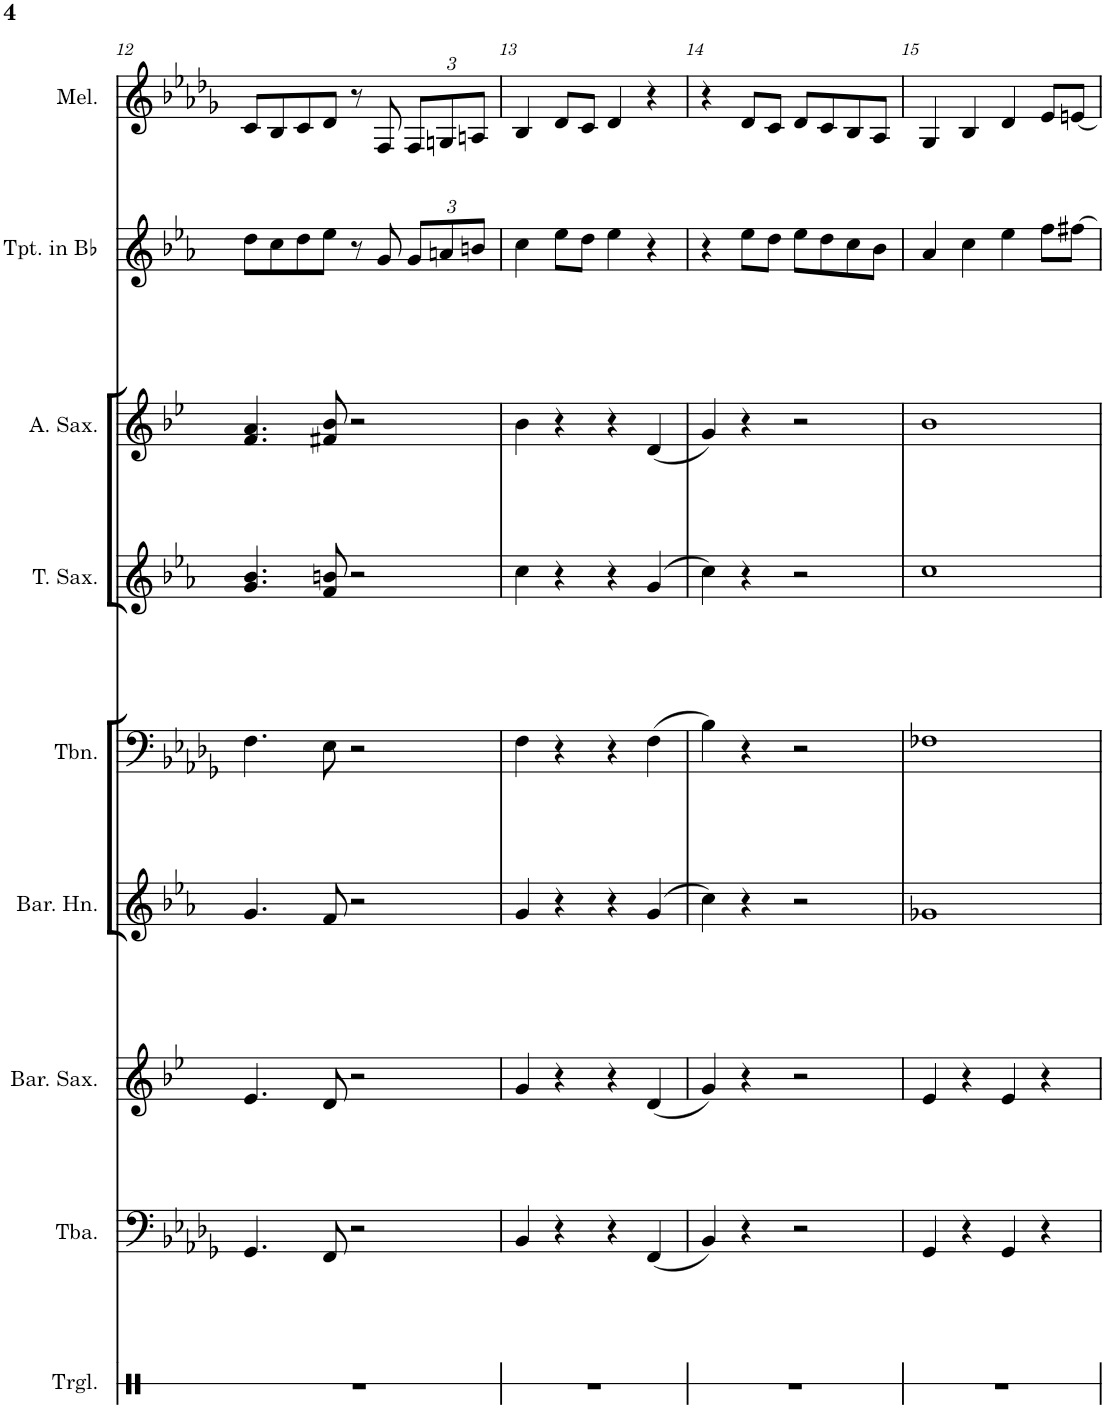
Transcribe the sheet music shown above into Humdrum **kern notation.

**kern	**kern	**kern	**kern	**kern	**kern	**kern	**kern	**kern
*part9	*part8	*part7	*part6	*part5	*part4	*part3	*part2	*part1
*staff9	*staff8	*staff7	*staff6	*staff5	*staff4	*staff3	*staff2	*staff1
*I"Triangle	*I"Tuba	*I"Baritone Saxophone	*I"Baritone Horn	*I"Trombone	*I"Tenor Saxophone	*I"Alto Saxophone	*I"Trumpet in Bb	*I"Melodica
*I'Trgl.	*I'Tba.	*I'Bar. Sax.	*I'Bar. Hn.	*I'Tbn.	*I'T. Sax.	*I'A. Sax.	*I'Tpt. in Bb	*I'Mel.
!!LO:PB:g=z
*clefX	*clefF4	*clefG2	*clefG2	*clefF4	*clefG2	*clefG2	*clefG2	*clefG2
*	*	*Trd12c21	*Trd8c14	*	*Trd8c14	*Trd5c9	*Trd1c2	*
*k[]	*k[b-e-a-d-g-]	*k[b-e-]	*k[b-e-a-]	*k[b-e-a-d-g-]	*k[b-e-a-]	*k[b-e-]	*k[b-e-a-]	*k[b-e-a-d-g-]
*M4/4	*M4/4	*M4/4	*M4/4	*M4/4	*M4/4	*M4/4	*M4/4	*M4/4
=12	=12	=12	=12	=12	=12	=12	=12	=12
1r	4.GG-/	4.e-/	4.g/	4.F\	4.g/ 4.b-/	4.f/ 4.a/	8dd\L	8c/L
.	.	.	.	.	.	.	8cc\	8B-/
.	.	.	.	.	.	.	8dd\	8c/
.	8FF/	8d/	8f/	8E-\	8f/ 8bn/	8f#X/ 8b-/	8ee-\J	8d-/J
.	2r	2r	2r	2r	2r	2r	8r	8r
.	.	.	.	.	.	.	8g/	8F/
*	*	*	*	*	*	*	*Xbrackettup	*Xbrackettup
.	.	.	.	.	.	.	12g/L	12F/L
.	.	.	.	.	.	.	12an/	12Gn/
.	.	.	.	.	.	.	12bn/J	12An/J
=13	=13	=13	=13	=13	=13	=13	=13	=13
1r	4BB-/	4g/	4g/	4F\	4cc\	4b-\	4cc\	4B-/
.	4r	4r	4r	4r	4r	4r	8ee-\L	8d-/L
.	.	.	.	.	.	.	8dd\J	8c/J
.	4r	4r	4r	4r	4r	4r	4ee-\	4d-/
.	(4FF/	(4d/	(4g/	(4F\	(4g/	(4d/	4r	4r
=14	=14	=14	=14	=14	=14	=14	=14	=14
1r	4BB-/)	4g/)	4cc\)	4B-\)	4cc\)	4g/)	4r	4r
.	4r	4r	4r	4r	4r	4r	8ee-\L	8d-/L
.	.	.	.	.	.	.	8dd\J	8c/J
.	2r	2r	2r	2r	2r	2r	8ee-\L	8d-/L
.	.	.	.	.	.	.	8dd\	8c/
.	.	.	.	.	.	.	8cc\	8B-/
.	.	.	.	.	.	.	8b-\J	8A-/J
=15	=15	=15	=15	=15	=15	=15	=15	=15
1r	4GG-/	4e-/	1g-X	1F-X	1cc	1b-	4a-/	4G-/
.	4r	4r	.	.	.	.	4cc\	4B-/
.	4GG-/	4e-/	.	.	.	.	4ee-\	4d-/
.	4r	4r	.	.	.	.	8ff\L	8e-/L
.	.	.	.	.	.	.	[8ff#X\J	[8en/J
=	=	=	=	=	=	=	=	=
*-	*-	*-	*-	*-	*-	*-	*-	*-
